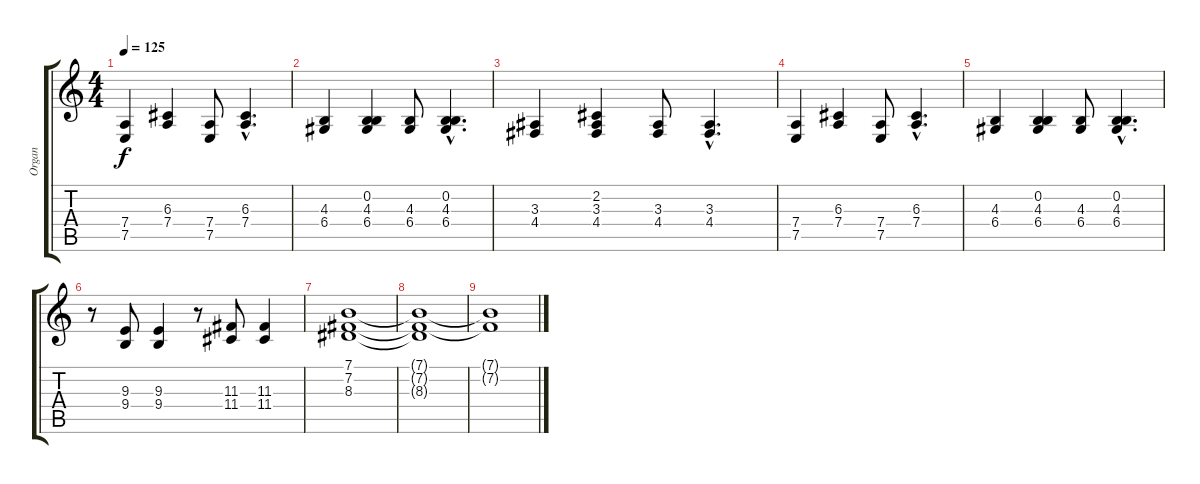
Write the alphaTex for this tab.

\track ("Organ" "Organ") {instrument reedorgan}
\staff {score tabs}
\tuning (E4 B3 G3 D3 A2 E2) {hide}
\ts (4 4)
\tempo 125
\clef g2
\ks c
(7.4 7.5).4{dy f} (6.3 7.4).4 (7.4 7.5).8 (6.3{hac} 7.4{hac}).4{d} |
(4.3 6.4).4 (0.2 4.3 6.4).4 (4.3 6.4).8 (0.2{hac} 4.3{hac} 6.4{hac}).4{d} |
(3.3 4.4).4 (2.2 3.3 4.4).4 (3.3 4.4).8 (3.3{hac} 4.4{hac}).4{d} |
(7.4 7.5).4 (6.3 7.4).4 (7.4 7.5).8 (6.3{hac} 7.4{hac}).4{d} |
(4.3 6.4).4 (0.2 4.3 6.4).4 (4.3 6.4).8 (0.2{hac} 4.3{hac} 6.4{hac}).4{d} |
r.8 (9.3 9.4).8 (9.3 9.4).4 r.8 (11.3 11.4).8 (11.3 11.4).4 |
(7.1 7.2 8.3).1 |
(7.1{t} 7.2{t} 8.3{t}).1 |
(7.1{t} 7.2{t}).1
